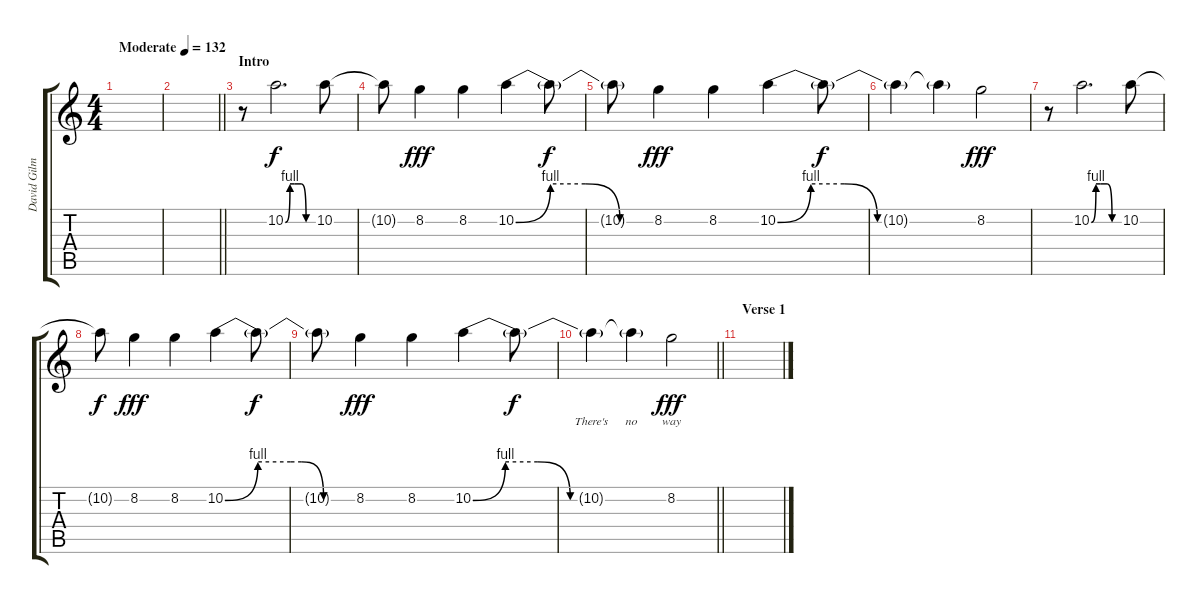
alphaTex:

\track ("David Gilmour - Solo" "David Gilm") {instrument overdrivenguitar}
\staff {score tabs}
\tuning (E4 B3 G3 D3 A2 E2) {hide}
\ts (4 4)
\tempo (132 "Moderate")
\clef g2
\ks c
|
\barLineRight lightlight
|
\section ("" "Intro")
r.8 10.2{be (custom 0 0 10 4 20 4 34 4 45 0 60 0)}.2{d} 10.2.8 |
10.2{t}.8{dy f} 8.2.4{dy fff} 8.2.4 10.2{be (custom 0 0 15 4 30 4 45 0 60 0)}.4 10.2{t}.8{dy f} |
10.2{t}.8 8.2.4{dy fff} 8.2.4 10.2{be (custom 0 0 10 4 20 4 30 0 60 0)}.4 10.2{t}.8{dy f} |
10.2{t}.4 10.2{t}.4 8.2.2{dy fff} |
r.8 10.2{be (custom 0 0 10 4 20 4 34 4 45 0 60 0)}.2{d} 10.2.8 |
10.2{t}.8{dy f} 8.2.4{dy fff} 8.2.4 10.2{be (custom 0 0 15 4 30 4 35 4 45 0 60 0)}.4 10.2{t}.8{dy f} |
10.2{t}.8 8.2.4{dy fff} 8.2.4 10.2{be (custom 0 0 10 4 20 4 30 0 60 0)}.4 10.2{t}.8{dy f} |
\barLineRight lightlight
10.2{t}.4{lyrics (0 "There's") lyrics (1 "") lyrics (2 "") lyrics (3 "") lyrics (4 "")} 10.2{t}.4{lyrics (0 "no") lyrics (1 "") lyrics (2 "") lyrics (3 "") lyrics (4 "")} 8.2.2{lyrics (0 "way") lyrics (1 "") lyrics (2 "") lyrics (3 "") lyrics (4 "") dy fff} |
\section ("" "Verse 1")
